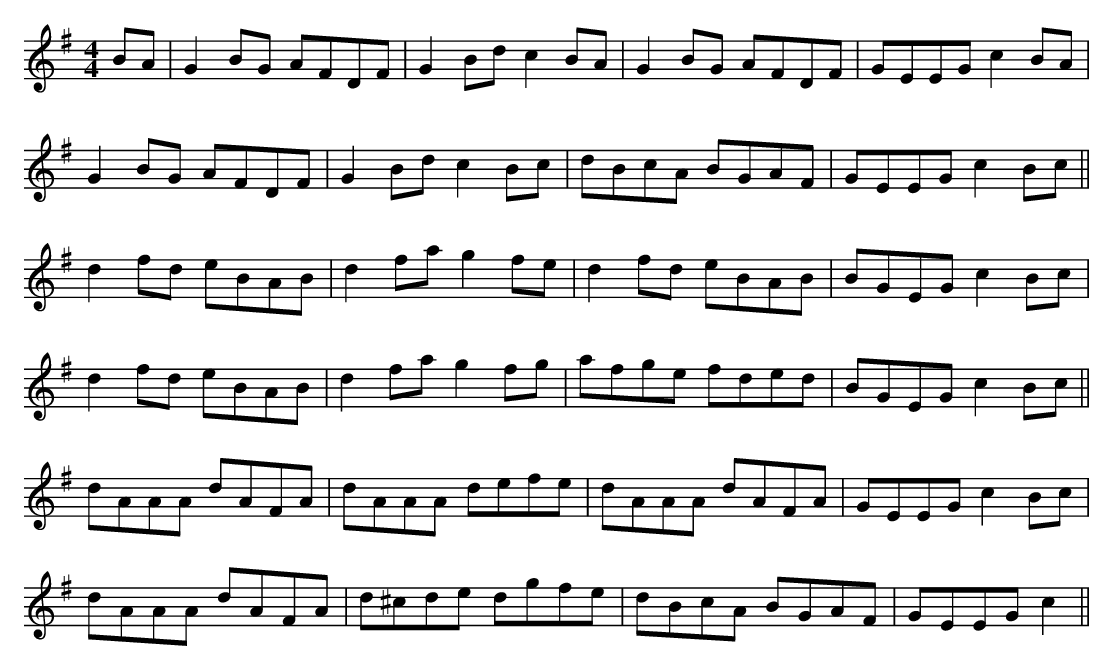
X:1
M:4/4
K:G
BA|G2 BG AFDF|G2Bd c2BA|G2 BG AFDF|GEEG c2BA|
G2 BG AFDF|G2 Bd c2 Bc|dBcA BGAF|GEEG c2 Bc||
d2 fd eBAB|d2 fa g2 fe|d2 fd eBAB|BGEG c2 Bc|
d2 fd eBAB|d2 fa g2 fg|afge fded|BGEG c2 Bc||
dAAA dAFA|dAAA defe|dAAA dAFA|GEEG c2 Bc|
dAAA dAFA|d^cde dgfe|dBcA BGAF|GEEG c2||
